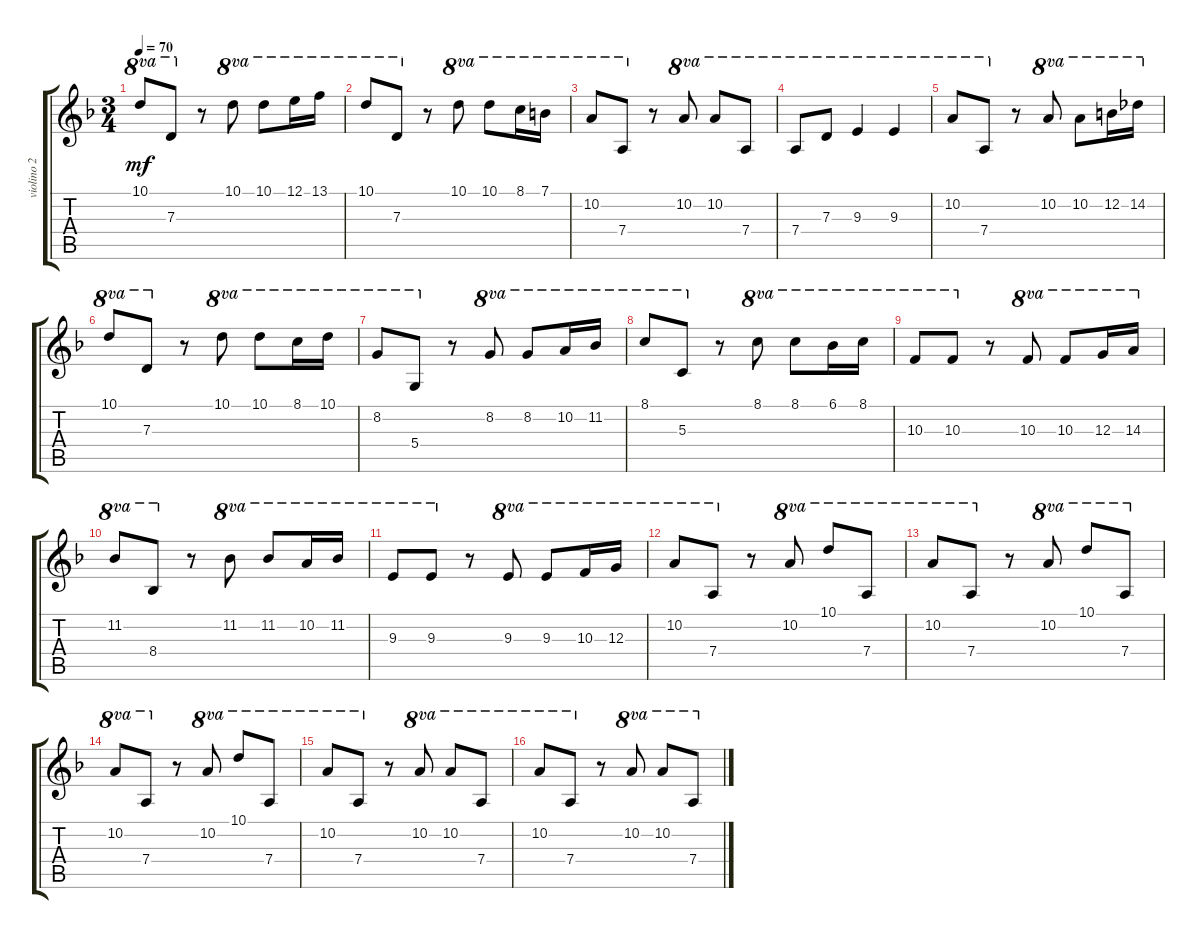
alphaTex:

\track ("violino 2" "violino 2") {instrument overdrivenguitar}
\staff {score tabs}
\tuning (E4 B3 G3 D3 A2 E2) {hide}
\ts (3 4)
\tempo 70
\clef g2
\ks dminor
10.1.8{ot 8va dy mf} 7.3.8{ot 8va} r.8 10.1.8{ot 8va} 10.1.8{ot 8va} 12.1.16{ot 8va} 13.1.16{ot 8va} |
10.1.8{ot 8va} 7.3.8{ot 8va} r.8 10.1.8{ot 8va} 10.1.8{ot 8va} 8.1.16{ot 8va} 7.1.16{ot 8va} |
10.2.8{ot 8va} 7.4.8{ot 8va} r.8 10.2.8{ot 8va} 10.2.8{ot 8va} 7.4.8{ot 8va} |
7.4.8{ot 8va} 7.3.8{ot 8va} 9.3.4{ot 8va} 9.3.4{ot 8va} |
10.2.8{ot 8va} 7.4.8{ot 8va} r.8 10.2.8{ot 8va} 10.2.8{ot 8va} 12.2.16{ot 8va} 14.2.16{ot 8va} |
10.1.8{ot 8va} 7.3.8{ot 8va} r.8 10.1.8{ot 8va} 10.1.8{ot 8va} 8.1.16{ot 8va} 10.1.16{ot 8va} |
8.2.8{ot 8va} 5.4.8{ot 8va} r.8 8.2.8{ot 8va} 8.2.8{ot 8va} 10.2.16{ot 8va} 11.2.16{ot 8va} |
8.1.8{ot 8va} 5.3.8{ot 8va} r.8 8.1.8{ot 8va} 8.1.8{ot 8va} 6.1.16{ot 8va} 8.1.16{ot 8va} |
10.3.8{ot 8va} 10.3.8{ot 8va} r.8 10.3.8{ot 8va} 10.3.8{ot 8va} 12.3.16{ot 8va} 14.3.16{ot 8va} |
11.2.8{ot 8va} 8.4.8{ot 8va} r.8 11.2.8{ot 8va} 11.2.8{ot 8va} 10.2.16{ot 8va} 11.2.16{ot 8va} |
9.3.8{ot 8va} 9.3.8{ot 8va} r.8 9.3.8{ot 8va} 9.3.8{ot 8va} 10.3.16{ot 8va} 12.3.16{ot 8va} |
10.2.8{ot 8va} 7.4.8{ot 8va} r.8 10.2.8{ot 8va} 10.1.8{ot 8va} 7.4.8{ot 8va} |
10.2.8{ot 8va} 7.4.8{ot 8va} r.8 10.2.8{ot 8va} 10.1.8{ot 8va} 7.4.8{ot 8va} |
10.2.8{ot 8va} 7.4.8{ot 8va} r.8 10.2.8{ot 8va} 10.1.8{ot 8va} 7.4.8{ot 8va} |
10.2.8{ot 8va} 7.4.8{ot 8va} r.8 10.2.8{ot 8va} 10.2.8{ot 8va} 7.4.8{ot 8va} |
10.2.8{ot 8va} 7.4.8{ot 8va} r.8 10.2.8{ot 8va} 10.2.8{ot 8va} 7.4.8{ot 8va}
